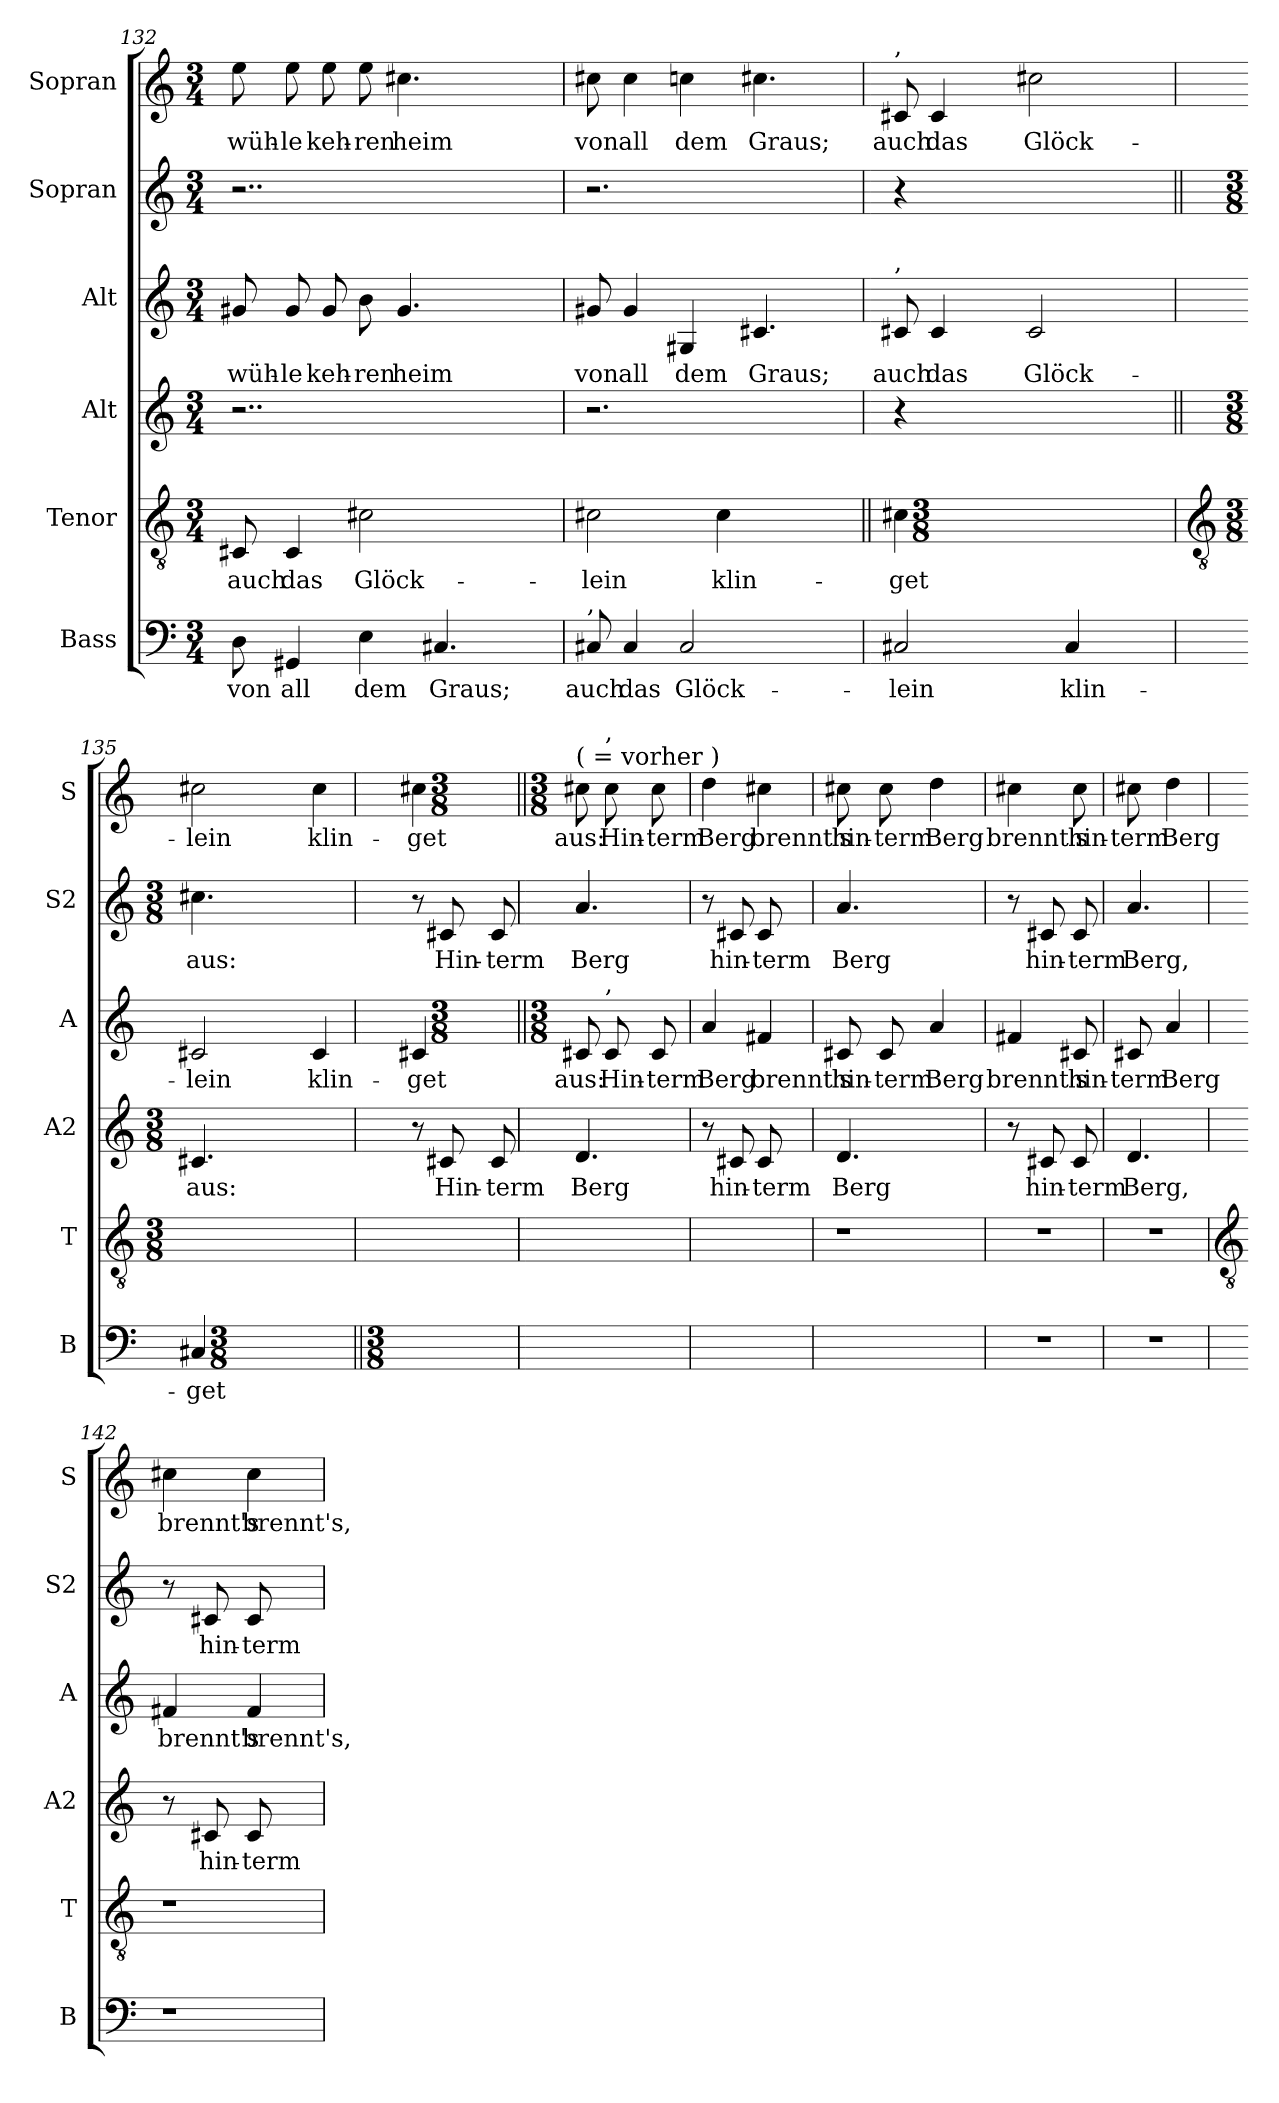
**kern	**text	**kern	**text	**kern	**text	**kern	**text	**kern	**text	**kern	**text
*part6	*part6	*part5	*part5	*part4	*part4	*part3	*part3	*part2	*part2	*part1	*part1
*staff6	*staff6	*staff5	*staff5	*staff4	*staff4	*staff3	*staff3	*staff2	*staff2	*staff1	*staff1
*I"Bass	*	*I"Tenor	*	*I"Alt	*	*I"Alt	*	*I"Sopran	*	*I"Sopran	*
*I'B	*	*I'T	*	*I'A2	*	*I'A	*	*I'S2	*	*I'S	*
!!LO:LB:g=z
*clefF4	*	*clefGv2	*	*clefG2	*	*clefG2	*	*clefG2	*	*clefG2	*
*k[]	*	*k[]	*	*k[]	*	*k[]	*	*k[]	*	*k[]	*
*C:	*	*C:	*	*C:	*	*C:	*	*C:	*	*C:	*
*M3/4	*	*M3/4	*	*M3/4	*	*M3/4	*	*M3/4	*	*M3/4	*
=132	=132	=132	=132	=132	=132	=132	=132	=132	=132	=132	=132
!	!	!LO:TX:a:t=,	!	!	!	!	!	!	!	!	!
!	!LO:LY:b	!	!LO:LY:b	!	!	!	!LO:LY:b	!	!	!	!LO:LY:b
*	*	*^	*	*	*	*	*	*	*	*	*
8D	von	8C#X/	8ryy	auch	2..r	.	8g#X	-wüh-	2..r	.	8ee	-wüh-
!	!LO:LY:b	!	!	!LO:LY:b	!	!	!	!LO:LY:b	!	!	!	!LO:LY:b
4GG#X	all	4C#/	4ryy	das	.	.	8g#	-le	.	.	8ee	-le
!	!	!	!	!	!	!	!	!LO:LY:b	!	!	!	!LO:LY:b
.	.	.	.	.	.	.	8g#	keh-	.	.	8ee	keh-
!	!LO:LY:b	!	!LO:N:vis=1	!LO:LY:b	!	!	!	!LO:LY:b	!	!	!	!LO:LY:b
4E	dem	2c#X\	2.ryy	Glöck-	.	.	8b	-ren	.	.	8ee	-ren
!	!	!	!	!	!	!	!	!LO:LY:b	!	!	!	!LO:LY:b
.	.	.	.	.	.	.	4.g#	heim	.	.	4.cc#X	heim
!	!LO:LY:b	!	!	!	!	!	!	!	!	!	!	!
4.C#X	Graus;	.	.	.	.	.	.	.	.	.	.	.
.	.	4ryy	.	.	4ryy	.	4ryy	.	4ryy	.	4ryy	.
8ryy	.	.	.	.	.	.	.	.	.	.	.	.
=133	=133	=133	=133	=133	=133	=133	=133	=133	=133	=133	=133	=133
!LO:TX:a:t=,	!	!	!	!	!	!	!	!	!	!	!	!
!	!LO:LY:b	!	!LO:N:vis=1	!LO:LY:b	!	!	!	!LO:LY:b	!	!	!	!LO:LY:b
8C#X	auch	2c#X\	2.ryy	-lein	2.r	.	8g#X	von	2.r	.	8cc#X	von
!	!LO:LY:b	!	!	!	!	!	!	!LO:LY:b	!	!	!	!LO:LY:b
4C#	das	.	.	.	.	.	4g#	all	.	.	4cc#	all
!	!LO:LY:b	!	!	!	!	!	!	!LO:LY:b	!	!	!	!LO:LY:b
2C#	Glöck-	.	.	.	.	.	4G#X	dem	.	.	4ccn	dem
!	!	!	!	!LO:LY:b	!	!	!	!	!	!	!	!
.	.	4c#\	.	klin-	.	.	.	.	.	.	.	.
!	!	!	!	!	!	!	!	!LO:LY:b	!	!	!	!LO:LY:b
.	.	.	.	.	.	.	4.c#X	Graus;	.	.	4.cc#X	Graus;
.	.	4ryy	4ryy	.	4ryy	.	.	.	4ryy	.	.	.
8ryy	.	.	.	.	.	.	.	.	.	.	.	.
=134	=134	=134||	=134||	=134	=134	=134	=134	=134	=134	=134	=134	=134
!	!	!	!	!	!	!	!	!	!	!	!LO:TX:a:t=,	!
!	!	!	!	!	!	!	!LO:TX:a:t=,	!	!	!	!	!
!	!LO:LY:b	!	!	!LO:LY:b	!	!	!	!LO:LY:b	!	!	!	!LO:LY:b
2C#X	-lein	4c#X\	2ryy	-get	4r	.	8c#X	auch	4r	.	8c#X	auch
!	!	!	!	!	!	!	!	!LO:LY:b	!	!	!	!LO:LY:b
.	.	.	.	.	.	.	4c#	das	.	.	4c#	das
*	*	*M3/8	*	*	*	*	*	*	*	*	*	*
.	.	2ryy	.	.	2ryy	.	.	.	2ryy	.	.	.
!	!	!	!	!	!	!	!	!LO:LY:b	!	!	!	!LO:LY:b
.	.	.	.	.	.	.	2c#	Glöck-	.	.	2cc#X	Glöck-
!	!LO:LY:b	!	!	!	!	!	!	!	!	!	!	!
4C#	klin-	.	8ryy	.	.	.	.	.	.	.	.	.
.	.	.	4ryy	.	.	.	.	.	.	.	.	.
8ryy	.	8ryy	.	.	8ryy	.	.	.	8ryy	.	.	.
*	*	*v	*v	*	*	*	*	*	*	*	*	*
!!LO:LB:g=z
=135	=135	=135	=135	=135||	=135	=135	=135	=135||	=135	=135	=135
*	*	*clefGv2	*	*	*	*	*	*	*	*	*
*	*	*	*	*k[]	*	*	*	*k[]	*	*	*
*	*	*	*	*C:	*	*	*	*C:	*	*	*
*	*	*M3/8	*	*M3/8	*	*	*	*M3/8	*	*	*
!	!LO:LY:b	!	!LO:LY:b	!	!LO:LY:b	!	!LO:LY:b	!	!LO:LY:b	!	!LO:LY:b
4C#X	-get	[4.c#Xyy	aus	4.c#X	aus:	2c#X	-lein	4.cc#X	aus:	2cc#X	-lein
*M3/8	*	*	*	*	*	*	*	*	*	*	*
2ryy	.	.	.	.	.	.	.	.	.	.	.
.	.	4.ryy	.	4.ryy	.	.	.	4.ryy	.	.	.
!	!	!	!	!	!	!	!LO:LY:b	!	!	!	!LO:LY:b
.	.	.	.	.	.	4c#	klin-	.	.	4cc#	klin-
!!LO:LB:g=z
=136||	=136	=136	=136	=136	=136	=136	=136	=136	=136	=136	=136
*M3/8	*	*	*	*	*	*	*	*	*	*	*
!	!LO:LY:b	!	!	!	!	!	!LO:LY:b	!	!	!	!LO:LY:b
[4.C#Xyy	aus	4.c#yy_	.	8r	.	4c#X	-get	8r	.	4cc#X	-get
!	!	!	!	!	!LO:LY:b	!	!	!	!LO:LY:b	!	!
.	.	.	.	8c#X	Hin-	.	.	8c#X	Hin-	.	.
*	*	*	*	*	*	*M3/8	*	*	*	*M3/8	*
!	!	!	!	!	!LO:LY:b	!	!	!	!LO:LY:b	!	!
.	.	.	.	8c#	-term	8ryy	.	8c#	-term	8ryy	.
!!LO:LB:g=z
=137	=137||	=137	=137||	=137	=137||	=137||	=137||	=137	=137||	=137||	=137||
*	*	*	*	*	*	*M3/8	*	*	*	*M3/8	*
!	!	!	!	!	!	!	!	!	!	!LO:TX:a:t=(     =  vorher   )	!
!	!	!	!	!	!LO:LY:b	!	!LO:LY:b	!	!LO:LY:b	!	!LO:LY:b
4.C#yy_	.	4.c#yy_	.	4.d	Berg	8c#X	aus:	4.a	Berg	8cc#X	aus:
!	!	!	!	!	!	!	!	!	!	!LO:TX:a:t=,	!
!	!	!	!	!	!	!LO:TX:a:t=,	!	!	!	!	!
!	!	!	!	!	!	!	!LO:LY:b	!	!	!	!LO:LY:b
.	.	.	.	.	.	8c#	Hin-	.	.	8cc#	Hin-
!	!	!	!	!	!	!	!LO:LY:b	!	!	!	!LO:LY:b
.	.	.	.	.	.	8c#	-term	.	.	8cc#	-term
=138	=138	=138	=138	=138	=138	=138	=138	=138	=138	=138	=138
!	!	!	!	!	!	!	!LO:LY:b	!	!	!	!LO:LY:b
4.C#yy_	.	4.c#yy]	.	8r	.	4a	Berg	8r	.	4dd	Berg
!	!	!	!	!	!LO:LY:b	!	!	!	!LO:LY:b	!	!
.	.	.	.	8c#X	hin-	.	.	8c#X	hin-	.	.
!	!	!	!	!	!LO:LY:b	!	!LO:LY:b	!	!LO:LY:b	!	!LO:LY:b
.	.	.	.	8c#	-term	4f#X	brennt's	8c#	-term	4cc#X	brennt's
8ryy	.	8ryy	.	8ryy	.	.	.	8ryy	.	.	.
=139	=139	=139	=139	=139	=139	=139	=139	=139	=139	=139	=139
!	!	!LO:N:vis=1	!	!	!LO:LY:b	!	!LO:LY:b	!	!LO:LY:b	!	!LO:LY:b
4.C#yy]	.	4.r	.	4.d	Berg	8c#X	hin-	4.a	Berg	8cc#X	hin-
!	!	!	!	!	!	!	!LO:LY:b	!	!	!	!LO:LY:b
.	.	.	.	.	.	8c#	-term	.	.	8cc#	-term
!	!	!	!	!	!	!	!LO:LY:b	!	!	!	!LO:LY:b
.	.	.	.	.	.	4a	Berg	.	.	4dd	Berg
8ryy	.	8ryy	.	8ryy	.	.	.	8ryy	.	.	.
=140	=140	=140	=140	=140	=140	=140	=140	=140	=140	=140	=140
!LO:N:vis=1	!	!LO:N:vis=1	!	!	!	!	!LO:LY:b	!	!	!	!LO:LY:b
4.r	.	4.r	.	8r	.	4f#X	brennt's	8r	.	4cc#X	brennt's
!	!	!	!	!	!LO:LY:b	!	!	!	!LO:LY:b	!	!
.	.	.	.	8c#X	hin-	.	.	8c#X	hin-	.	.
!	!	!	!	!	!LO:LY:b	!	!LO:LY:b	!	!LO:LY:b	!	!LO:LY:b
.	.	.	.	8c#	-term	8c#X	hin-	8c#	-term	8cc#	hin-
=141	=141	=141	=141	=141	=141	=141	=141	=141	=141	=141	=141
!LO:N:vis=1	!	!LO:N:vis=1	!	!	!LO:LY:b	!	!LO:LY:b	!	!LO:LY:b	!	!LO:LY:b
4.r	.	4.r	.	4.d	Berg,	8c#X	-term	4.a	Berg,	8cc#X	-term
!	!	!	!	!	!	!	!LO:LY:b	!	!	!	!LO:LY:b
.	.	.	.	.	.	4a	Berg	.	.	4dd	Berg
!!LO:LB:g=z
=142	=142	=142	=142	=142	=142	=142	=142	=142	=142	=142	=142
*	*	*clefGv2	*	*	*	*	*	*	*	*	*
!LO:N:vis=1	!	!LO:N:vis=1	!	!	!	!	!LO:LY:b	!	!	!	!LO:LY:b
4.r	.	4.r	.	8r	.	4f#X	brennt's	8r	.	4cc#X	brennt's
!	!	!	!	!	!LO:LY:b	!	!	!	!LO:LY:b	!	!
.	.	.	.	8c#X	hin-	.	.	8c#X	hin-	.	.
!	!	!	!	!	!LO:LY:b	!	!LO:LY:b	!	!LO:LY:b	!	!LO:LY:b
.	.	.	.	8c#	-term	4f#	brennt's,	8c#	-term	4cc#	brennt's,
8ryy	.	8ryy	.	8ryy	.	.	.	8ryy	.	.	.
=	=	=	=	=	=	=	=	=	=	=	=
*-	*-	*-	*-	*-	*-	*-	*-	*-	*-	*-	*-
